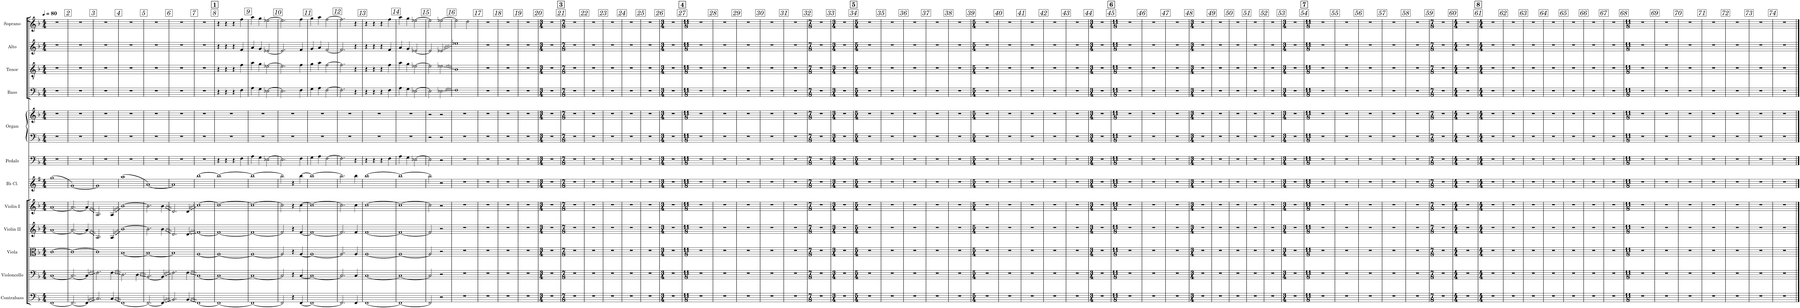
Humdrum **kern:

**kern	**kern	**kern	**kern	**kern	**kern	**kern	**kern	**kern	**kern	**kern	**kern	**kern
*part12	*part11	*part10	*part9	*part8	*part7	*part6	*part5	*part5	*part4	*part3	*part2	*part1
*staff13	*staff12	*staff11	*staff10	*staff9	*staff8	*staff7	*staff6	*staff5	*staff4	*staff3	*staff2	*staff1
*I"Contrabass	*I"Violoncello	*I"Viola	*I"Violin II	*I"Violin I	*I"Bb Cl.	*I"Pedals	*I"Organ	*	*I"Bass	*I"Tenor	*I"Alto	*I"Soprano
*I'Cb.	*I'Vc.	*I'Vla.	*I'Vln. II	*I'Vln. I	*I'Bb Cl.	*I'Ped.	*I'Org.	*	*I'B.	*I'T.	*I'A.	*I'S.
*clefF4	*clefF4	*clefC3	*clefG2	*clefG2	*clefG2	*clefF4	*clefF4	*clefG2	*clefF4	*clefGv2	*clefG2	*clefG2
*Trd7c12	*	*	*	*	*Trd1c2	*	*	*	*	*	*	*Trd-7c-12
*k[b-]	*k[b-]	*k[b-]	*k[b-]	*k[b-]	*k[f#]	*k[b-]	*k[b-]	*k[b-]	*k[b-]	*k[b-]	*k[b-]	*k[b-]
*M4/4	*M4/4	*M4/4	*M4/4	*M4/4	*M4/4	*M4/4	*M4/4	*M4/4	*M4/4	*M4/4	*M4/4	*M4/4
=1	=1	=1	=1	=1	=1	=1	=1	=1	=1	=1	=1	=1
[1FF	[1C	[1c	[1a	[1a	(1gg	1r	1r	1r	1r	1r	1r	1r
=2	=2	=2	=2	=2	=2	=2	=2	=2	=2	=2	=2	=2
2.FF/_	2.C/_	1c_	2.a/_	2.a/_	[1g)	1r	1r	1r	1r	1r	1r	1r
4FF/]	4C/]	.	4a/]	4a/]	.	.	.	.	.	.	.	.
=3	=3	=3	=3	=3	=3	=3	=3	=3	=3	=3	=3	=3
2.C/	2.F\	1c]	2.A/	2.A/	1g]	1r	1r	1r	1r	1r	1r	1r
4C/	4F\	.	4A/	4A/	.	.	.	.	.	.	.	.
=4	=4	=4	=4	=4	=4	=4	=4	=4	=4	=4	=4	=4
[1FF	2.D\	[1B-	[1b-	[1b-	(1aa	1r	1r	1r	1r	1r	1r	1r
.	4D\	.	.	.	.	.	.	.	.	.	.	.
=5	=5	=5	=5	=5	=5	=5	=5	=5	=5	=5	=5	=5
2.FF/_	[2.BB-/	1B-_	2.b-\]	2.b-\]	[1a)	1r	1r	1r	1r	1r	1r	1r
4FF/]	4BB-/]	.	4b-\	4b-\	.	.	.	.	.	.	.	.
=6	=6	=6	=6	=6	=6	=6	=6	=6	=6	=6	=6	=6
2.BB-/	2.F\	1B-]	2.d/	2.d/	1a]	1r	1r	1r	1r	1r	1r	1r
4BB-/	4F\	.	4d/	4d/	.	.	.	.	.	.	.	.
=7	=7	=7	=7	=7	=7	=7	=7	=7	=7	=7	=7	=7
[1FF	[1C	[1A	[1f	[1cc	[1bb	1r	1r	1r	1r	1r	1r	1r
=8	=8	=8	=8	=8	=8	=8	=8	=8	=8	=8	=8	=8
1FF_	1C_	1A_	1f_	1cc_	1bb_	4r	1r	1r	4r	4r	4r	4r
.	.	.	.	.	.	4r	.	.	4r	4r	4r	4r
.	.	.	.	.	.	4r	.	.	4r	4r	4r	4r
.	.	.	.	.	.	4F\	.	.	4F\	4f\	4f/	4ff\
=9	=9	=9	=9	=9	=9	=9	=9	=9	=9	=9	=9	=9
1FF_	1C_	1A_	1f_	1cc_	1bb_	4A\	1r	1r	4A\	4a\	4a/	4aa\
.	.	.	.	.	.	4G\	.	.	4G\	4g\	4g/	4gg\
.	.	.	.	.	.	[2E-X\	.	.	[2E-X\	[2e-X\	[2e-X/	[2ee-X\
=10	=10	=10	=10	=10	=10	=10	=10	=10	=10	=10	=10	=10
2FF/]	2C/]	2A/]	2f/]	2cc\]	2bb\]	2.E-\]	1r	1r	2.E-\]	2.e-\]	2.e-/]	2.ee-\]
4r	4r	4r	4r	4r	4r	.	.	.	.	.	.	.
[4FF/	[4C/	[4A/	[4f/	[4cc\	[4bb\	4F\	.	.	4F\	4f\	4f/	4ff\
=11	=11	=11	=11	=11	=11	=11	=11	=11	=11	=11	=11	=11
1FF_	1C_	1A_	1f_	1cc_	1bb_	4G\	1r	1r	4G\	4g\	4g/	4gg\
.	.	.	.	.	.	4A\	.	.	4A\	4a\	4a/	4aa\
.	.	.	.	.	.	[2F\	.	.	[2F\	[2f\	[2f/	[2ff\
=12	=12	=12	=12	=12	=12	=12	=12	=12	=12	=12	=12	=12
2.FF/]	2.C/]	2.A/]	2.f/]	2.cc\]	2.bb\]	2.F\]	1r	1r	2.F\]	2.f\]	2.f/]	2.ff\]
4FF/	4C/	4A/	4f/	4cc\	4bb\	4r	.	.	4r	4r	4r	4r
=13	=13	=13	=13	=13	=13	=13	=13	=13	=13	=13	=13	=13
[1FF	[1C	[1A	[1f	[1cc	[1bb	4r	1r	1r	4r	4r	4r	4r
.	.	.	.	.	.	4r	.	.	4r	4r	4r	4r
.	.	.	.	.	.	4r	.	.	4r	4r	4r	4r
.	.	.	.	.	.	4F\	.	.	4F\	4f\	4f/	4ff\
=14	=14	=14	=14	=14	=14	=14	=14	=14	=14	=14	=14	=14
1FF_	1C_	1A_	1f_	1cc_	1bb_	4A\	1r	1r	4A\	4a\	4a/	4aa\
.	.	.	.	.	.	4G\	.	.	4G\	4g\	4g/	4gg\
.	.	.	.	.	.	[2E-X\	.	.	[2E-X\	[2e-X\	[2e-X/	[2ee-X\
=15	=15	=15	=15	=15	=15	=15	=15	=15	=15	=15	=15	=15
2FF/]	2C/]	2A/]	2f/]	2cc\]	2bb\]	2E-\]	2r	2r	2E-\]	2e-\]	2e-/]	2ee-\]
2r	2r	2r	2r	2r	2r	2r	2r	2r	2E-X\	2e-X\	2e-X/	[2ee-X\
=16	=16	=16	=16	=16	=16	=16	=16	=16	=16	=16	=16	=16
1r	1r	1r	1r	1r	1r	1r	1r	1r	1F	1B-	1ee-X	2ee-\]
.	.	.	.	.	.	.	.	.	.	.	.	2dd\
=17	=17	=17	=17	=17	=17	=17	=17	=17	=17	=17	=17	=17
1r	1r	1r	1r	1r	1r	1r	1r	1r	1r	1r	1r	1r
=18	=18	=18	=18	=18	=18	=18	=18	=18	=18	=18	=18	=18
1r	1r	1r	1r	1r	1r	1r	1r	1r	1r	1r	1r	1r
=19	=19	=19	=19	=19	=19	=19	=19	=19	=19	=19	=19	=19
1r	1r	1r	1r	1r	1r	1r	1r	1r	1r	1r	1r	1r
=20	=20	=20	=20	=20	=20	=20	=20	=20	=20	=20	=20	=20
*M3/4	*M3/4	*M3/4	*M3/4	*M3/4	*M3/4	*M3/4	*M3/4	*M3/4	*M3/4	*M3/4	*M3/4	*M3/4
2.r	2.r	2.r	2.r	2.r	2.r	2.r	2.r	2.r	2.r	2.r	2.r	2.r
=21	=21	=21	=21	=21	=21	=21	=21	=21	=21	=21	=21	=21
*M7/8	*M7/8	*M7/8	*M7/8	*M7/8	*M7/8	*M7/8	*M7/8	*M7/8	*M7/8	*M7/8	*M7/8	*M7/8
2..r	2..r	2..r	2..r	2..r	2..r	2..r	2..r	2..r	2..r	2..r	2..r	2..r
=22	=22	=22	=22	=22	=22	=22	=22	=22	=22	=22	=22	=22
2..r	2..r	2..r	2..r	2..r	2..r	2..r	2..r	2..r	2..r	2..r	2..r	2..r
=23	=23	=23	=23	=23	=23	=23	=23	=23	=23	=23	=23	=23
2..r	2..r	2..r	2..r	2..r	2..r	2..r	2..r	2..r	2..r	2..r	2..r	2..r
=24	=24	=24	=24	=24	=24	=24	=24	=24	=24	=24	=24	=24
2..r	2..r	2..r	2..r	2..r	2..r	2..r	2..r	2..r	2..r	2..r	2..r	2..r
=25	=25	=25	=25	=25	=25	=25	=25	=25	=25	=25	=25	=25
2..r	2..r	2..r	2..r	2..r	2..r	2..r	2..r	2..r	2..r	2..r	2..r	2..r
=26	=26	=26	=26	=26	=26	=26	=26	=26	=26	=26	=26	=26
*M3/4	*M3/4	*M3/4	*M3/4	*M3/4	*M3/4	*M3/4	*M3/4	*M3/4	*M3/4	*M3/4	*M3/4	*M3/4
2.r	2.r	2.r	2.r	2.r	2.r	2.r	2.r	2.r	2.r	2.r	2.r	2.r
=27	=27	=27	=27	=27	=27	=27	=27	=27	=27	=27	=27	=27
*M11/8	*M11/8	*M11/8	*M11/8	*M11/8	*M11/8	*M11/8	*M11/8	*M11/8	*M11/8	*M11/8	*M11/8	*M11/8
8%11r	8%11r	8%11r	8%11r	8%11r	8%11r	8%11r	8%11r	8%11r	8%11r	8%11r	8%11r	8%11r
=28	=28	=28	=28	=28	=28	=28	=28	=28	=28	=28	=28	=28
8%11r	8%11r	8%11r	8%11r	8%11r	8%11r	8%11r	8%11r	8%11r	8%11r	8%11r	8%11r	8%11r
=29	=29	=29	=29	=29	=29	=29	=29	=29	=29	=29	=29	=29
8%11r	8%11r	8%11r	8%11r	8%11r	8%11r	8%11r	8%11r	8%11r	8%11r	8%11r	8%11r	8%11r
=30	=30	=30	=30	=30	=30	=30	=30	=30	=30	=30	=30	=30
8%11r	8%11r	8%11r	8%11r	8%11r	8%11r	8%11r	8%11r	8%11r	8%11r	8%11r	8%11r	8%11r
=31	=31	=31	=31	=31	=31	=31	=31	=31	=31	=31	=31	=31
8%11r	8%11r	8%11r	8%11r	8%11r	8%11r	8%11r	8%11r	8%11r	8%11r	8%11r	8%11r	8%11r
=32	=32	=32	=32	=32	=32	=32	=32	=32	=32	=32	=32	=32
*M7/8	*M7/8	*M7/8	*M7/8	*M7/8	*M7/8	*M7/8	*M7/8	*M7/8	*M7/8	*M7/8	*M7/8	*M7/8
2..r	2..r	2..r	2..r	2..r	2..r	2..r	2..r	2..r	2..r	2..r	2..r	2..r
=33	=33	=33	=33	=33	=33	=33	=33	=33	=33	=33	=33	=33
*M3/4	*M3/4	*M3/4	*M3/4	*M3/4	*M3/4	*M3/4	*M3/4	*M3/4	*M3/4	*M3/4	*M3/4	*M3/4
2.r	2.r	2.r	2.r	2.r	2.r	2.r	2.r	2.r	2.r	2.r	2.r	2.r
=34	=34	=34	=34	=34	=34	=34	=34	=34	=34	=34	=34	=34
*M5/4	*M5/4	*M5/4	*M5/4	*M5/4	*M5/4	*M5/4	*M5/4	*M5/4	*M5/4	*M5/4	*M5/4	*M5/4
4%5r	4%5r	4%5r	4%5r	4%5r	4%5r	4%5r	4%5r	4%5r	4%5r	4%5r	4%5r	4%5r
=35	=35	=35	=35	=35	=35	=35	=35	=35	=35	=35	=35	=35
4%5r	4%5r	4%5r	4%5r	4%5r	4%5r	4%5r	4%5r	4%5r	4%5r	4%5r	4%5r	4%5r
=36	=36	=36	=36	=36	=36	=36	=36	=36	=36	=36	=36	=36
4%5r	4%5r	4%5r	4%5r	4%5r	4%5r	4%5r	4%5r	4%5r	4%5r	4%5r	4%5r	4%5r
=37	=37	=37	=37	=37	=37	=37	=37	=37	=37	=37	=37	=37
4%5r	4%5r	4%5r	4%5r	4%5r	4%5r	4%5r	4%5r	4%5r	4%5r	4%5r	4%5r	4%5r
=38	=38	=38	=38	=38	=38	=38	=38	=38	=38	=38	=38	=38
4%5r	4%5r	4%5r	4%5r	4%5r	4%5r	4%5r	4%5r	4%5r	4%5r	4%5r	4%5r	4%5r
=39	=39	=39	=39	=39	=39	=39	=39	=39	=39	=39	=39	=39
*M5/4	*M5/4	*M5/4	*M5/4	*M5/4	*M5/4	*M5/4	*M5/4	*M5/4	*M5/4	*M5/4	*M5/4	*M5/4
4%5r	4%5r	4%5r	4%5r	4%5r	4%5r	4%5r	4%5r	4%5r	4%5r	4%5r	4%5r	4%5r
=40	=40	=40	=40	=40	=40	=40	=40	=40	=40	=40	=40	=40
4%5r	4%5r	4%5r	4%5r	4%5r	4%5r	4%5r	4%5r	4%5r	4%5r	4%5r	4%5r	4%5r
=41	=41	=41	=41	=41	=41	=41	=41	=41	=41	=41	=41	=41
4%5r	4%5r	4%5r	4%5r	4%5r	4%5r	4%5r	4%5r	4%5r	4%5r	4%5r	4%5r	4%5r
=42	=42	=42	=42	=42	=42	=42	=42	=42	=42	=42	=42	=42
4%5r	4%5r	4%5r	4%5r	4%5r	4%5r	4%5r	4%5r	4%5r	4%5r	4%5r	4%5r	4%5r
=43	=43	=43	=43	=43	=43	=43	=43	=43	=43	=43	=43	=43
4%5r	4%5r	4%5r	4%5r	4%5r	4%5r	4%5r	4%5r	4%5r	4%5r	4%5r	4%5r	4%5r
=44	=44	=44	=44	=44	=44	=44	=44	=44	=44	=44	=44	=44
*M3/4	*M3/4	*M3/4	*M3/4	*M3/4	*M3/4	*M3/4	*M3/4	*M3/4	*M3/4	*M3/4	*M3/4	*M3/4
2.r	2.r	2.r	2.r	2.r	2.r	2.r	2.r	2.r	2.r	2.r	2.r	2.r
=45	=45	=45	=45	=45	=45	=45	=45	=45	=45	=45	=45	=45
*M11/8	*M11/8	*M11/8	*M11/8	*M11/8	*M11/8	*M11/8	*M11/8	*M11/8	*M11/8	*M11/8	*M11/8	*M11/8
8%11r	8%11r	8%11r	8%11r	8%11r	8%11r	8%11r	8%11r	8%11r	8%11r	8%11r	8%11r	8%11r
=46	=46	=46	=46	=46	=46	=46	=46	=46	=46	=46	=46	=46
8%11r	8%11r	8%11r	8%11r	8%11r	8%11r	8%11r	8%11r	8%11r	8%11r	8%11r	8%11r	8%11r
=47	=47	=47	=47	=47	=47	=47	=47	=47	=47	=47	=47	=47
8%11r	8%11r	8%11r	8%11r	8%11r	8%11r	8%11r	8%11r	8%11r	8%11r	8%11r	8%11r	8%11r
=48	=48	=48	=48	=48	=48	=48	=48	=48	=48	=48	=48	=48
*M3/4	*M3/4	*M3/4	*M3/4	*M3/4	*M3/4	*M3/4	*M3/4	*M3/4	*M3/4	*M3/4	*M3/4	*M3/4
2.r	2.r	2.r	2.r	2.r	2.r	2.r	2.r	2.r	2.r	2.r	2.r	2.r
=49	=49	=49	=49	=49	=49	=49	=49	=49	=49	=49	=49	=49
2.r	2.r	2.r	2.r	2.r	2.r	2.r	2.r	2.r	2.r	2.r	2.r	2.r
=50	=50	=50	=50	=50	=50	=50	=50	=50	=50	=50	=50	=50
2.r	2.r	2.r	2.r	2.r	2.r	2.r	2.r	2.r	2.r	2.r	2.r	2.r
=51	=51	=51	=51	=51	=51	=51	=51	=51	=51	=51	=51	=51
2.r	2.r	2.r	2.r	2.r	2.r	2.r	2.r	2.r	2.r	2.r	2.r	2.r
=52	=52	=52	=52	=52	=52	=52	=52	=52	=52	=52	=52	=52
2.r	2.r	2.r	2.r	2.r	2.r	2.r	2.r	2.r	2.r	2.r	2.r	2.r
=53	=53	=53	=53	=53	=53	=53	=53	=53	=53	=53	=53	=53
*M3/4	*M3/4	*M3/4	*M3/4	*M3/4	*M3/4	*M3/4	*M3/4	*M3/4	*M3/4	*M3/4	*M3/4	*M3/4
2.r	2.r	2.r	2.r	2.r	2.r	2.r	2.r	2.r	2.r	2.r	2.r	2.r
=54	=54	=54	=54	=54	=54	=54	=54	=54	=54	=54	=54	=54
*M11/8	*M11/8	*M11/8	*M11/8	*M11/8	*M11/8	*M11/8	*M11/8	*M11/8	*M11/8	*M11/8	*M11/8	*M11/8
8%11r	8%11r	8%11r	8%11r	8%11r	8%11r	8%11r	8%11r	8%11r	8%11r	8%11r	8%11r	8%11r
=55	=55	=55	=55	=55	=55	=55	=55	=55	=55	=55	=55	=55
8%11r	8%11r	8%11r	8%11r	8%11r	8%11r	8%11r	8%11r	8%11r	8%11r	8%11r	8%11r	8%11r
=56	=56	=56	=56	=56	=56	=56	=56	=56	=56	=56	=56	=56
8%11r	8%11r	8%11r	8%11r	8%11r	8%11r	8%11r	8%11r	8%11r	8%11r	8%11r	8%11r	8%11r
=57	=57	=57	=57	=57	=57	=57	=57	=57	=57	=57	=57	=57
8%11r	8%11r	8%11r	8%11r	8%11r	8%11r	8%11r	8%11r	8%11r	8%11r	8%11r	8%11r	8%11r
=58	=58	=58	=58	=58	=58	=58	=58	=58	=58	=58	=58	=58
8%11r	8%11r	8%11r	8%11r	8%11r	8%11r	8%11r	8%11r	8%11r	8%11r	8%11r	8%11r	8%11r
=59	=59	=59	=59	=59	=59	=59	=59	=59	=59	=59	=59	=59
*M7/8	*M7/8	*M7/8	*M7/8	*M7/8	*M7/8	*M7/8	*M7/8	*M7/8	*M7/8	*M7/8	*M7/8	*M7/8
2..r	2..r	2..r	2..r	2..r	2..r	2..r	2..r	2..r	2..r	2..r	2..r	2..r
=60	=60	=60	=60	=60	=60	=60	=60	=60	=60	=60	=60	=60
*M4/4	*M4/4	*M4/4	*M4/4	*M4/4	*M4/4	*M4/4	*M4/4	*M4/4	*M4/4	*M4/4	*M4/4	*M4/4
1r	1r	1r	1r	1r	1r	1r	1r	1r	1r	1r	1r	1r
=61	=61	=61	=61	=61	=61	=61	=61	=61	=61	=61	=61	=61
*M4/4	*M4/4	*M4/4	*M4/4	*M4/4	*M4/4	*M4/4	*M4/4	*M4/4	*M4/4	*M4/4	*M4/4	*M4/4
1r	1r	1r	1r	1r	1r	1r	1r	1r	1r	1r	1r	1r
=62	=62	=62	=62	=62	=62	=62	=62	=62	=62	=62	=62	=62
1r	1r	1r	1r	1r	1r	1r	1r	1r	1r	1r	1r	1r
=63	=63	=63	=63	=63	=63	=63	=63	=63	=63	=63	=63	=63
1r	1r	1r	1r	1r	1r	1r	1r	1r	1r	1r	1r	1r
=64	=64	=64	=64	=64	=64	=64	=64	=64	=64	=64	=64	=64
1r	1r	1r	1r	1r	1r	1r	1r	1r	1r	1r	1r	1r
=65	=65	=65	=65	=65	=65	=65	=65	=65	=65	=65	=65	=65
1r	1r	1r	1r	1r	1r	1r	1r	1r	1r	1r	1r	1r
=66	=66	=66	=66	=66	=66	=66	=66	=66	=66	=66	=66	=66
1r	1r	1r	1r	1r	1r	1r	1r	1r	1r	1r	1r	1r
=67	=67	=67	=67	=67	=67	=67	=67	=67	=67	=67	=67	=67
1r	1r	1r	1r	1r	1r	1r	1r	1r	1r	1r	1r	1r
=68	=68	=68	=68	=68	=68	=68	=68	=68	=68	=68	=68	=68
*M11/8	*M11/8	*M11/8	*M11/8	*M11/8	*M11/8	*M11/8	*M11/8	*M11/8	*M11/8	*M11/8	*M11/8	*M11/8
8%11r	8%11r	8%11r	8%11r	8%11r	8%11r	8%11r	8%11r	8%11r	8%11r	8%11r	8%11r	8%11r
=69	=69	=69	=69	=69	=69	=69	=69	=69	=69	=69	=69	=69
8%11r	8%11r	8%11r	8%11r	8%11r	8%11r	8%11r	8%11r	8%11r	8%11r	8%11r	8%11r	8%11r
=70	=70	=70	=70	=70	=70	=70	=70	=70	=70	=70	=70	=70
8%11r	8%11r	8%11r	8%11r	8%11r	8%11r	8%11r	8%11r	8%11r	8%11r	8%11r	8%11r	8%11r
=71	=71	=71	=71	=71	=71	=71	=71	=71	=71	=71	=71	=71
8%11r	8%11r	8%11r	8%11r	8%11r	8%11r	8%11r	8%11r	8%11r	8%11r	8%11r	8%11r	8%11r
=72	=72	=72	=72	=72	=72	=72	=72	=72	=72	=72	=72	=72
8%11r	8%11r	8%11r	8%11r	8%11r	8%11r	8%11r	8%11r	8%11r	8%11r	8%11r	8%11r	8%11r
=73	=73	=73	=73	=73	=73	=73	=73	=73	=73	=73	=73	=73
8%11r	8%11r	8%11r	8%11r	8%11r	8%11r	8%11r	8%11r	8%11r	8%11r	8%11r	8%11r	8%11r
=74	=74	=74	=74	=74	=74	=74	=74	=74	=74	=74	=74	=74
8%11r	8%11r	8%11r	8%11r	8%11r	8%11r	8%11r	8%11r	8%11r	8%11r	8%11r	8%11r	8%11r
==	==	==	==	==	==	==	==	==	==	==	==	==
*-	*-	*-	*-	*-	*-	*-	*-	*-	*-	*-	*-	*-
